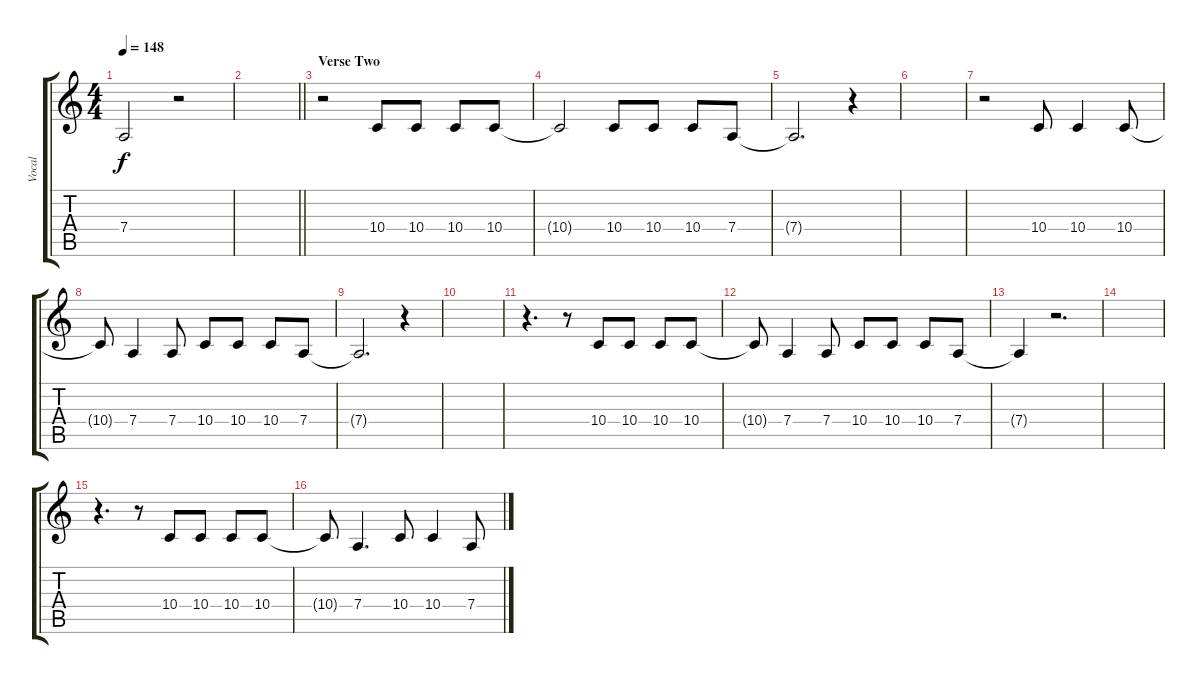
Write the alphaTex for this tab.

\track ("Vocal" "Vocal") {instrument clarinet}
\staff {score tabs}
\tuning (E4 B3 G3 D3 A2 E2) {hide}
\ts (4 4)
\tempo 148
\clef g2
\ks c
7.4{t}.2{dy f} r.2 |
\barLineRight lightlight
|
\section ("" "Verse Two")
r.2 10.4.8 10.4.8 10.4.8 10.4.8 |
10.4{t}.2 10.4.8 10.4.8 10.4.8 7.4.8 |
7.4{t}.2{d} r.4 |
|
r.2 10.4.8 10.4.4 10.4.8 |
10.4{t}.8 7.4.4 7.4.8 10.4.8 10.4.8 10.4.8 7.4.8 |
7.4{t}.2{d} r.4 |
|
r.4{d} r.8 10.4.8 10.4.8 10.4.8 10.4.8 |
10.4{t}.8 7.4.4 7.4.8 10.4.8 10.4.8 10.4.8 7.4.8 |
7.4{t}.4 r.2{d} |
|
r.4{d} r.8 10.4.8 10.4.8 10.4.8 10.4.8 |
10.4{t}.8 7.4.4{d} 10.4.8 10.4.4 7.4.8
